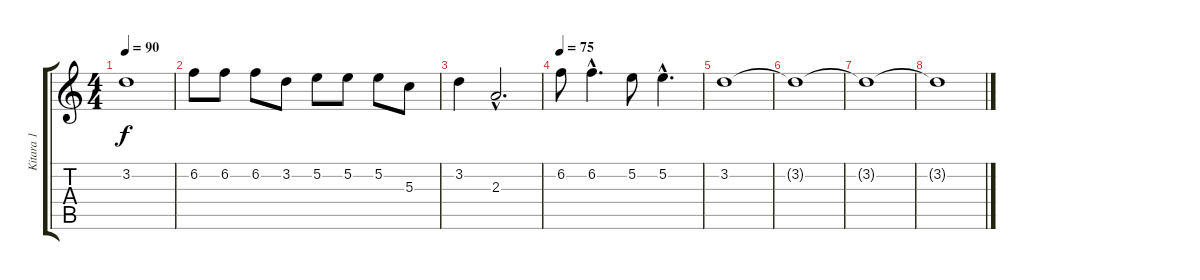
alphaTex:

\track ("Kitara 1" "Kitara 1") {instrument distortionguitar}
\staff {score tabs}
\tuning (E4 B3 G3 D3 A2 D2) {hide}
\ts (4 4)
\tempo 90
\clef g2
\ks c
3.2.1{dy f} |
6.2.8 6.2.8 6.2.8 3.2.8 5.2.8 5.2.8 5.2.8 5.3.8 |
3.2.4 2.3{hac}.2{d} |
\tempo 75
6.2.8 6.2{hac}.4{d} 5.2.8 5.2{hac}.4{d} |
3.2.1{volume 6} |
3.2{t}.1 |
3.2{t}.1{volume 0} |
3.2{t}.1
